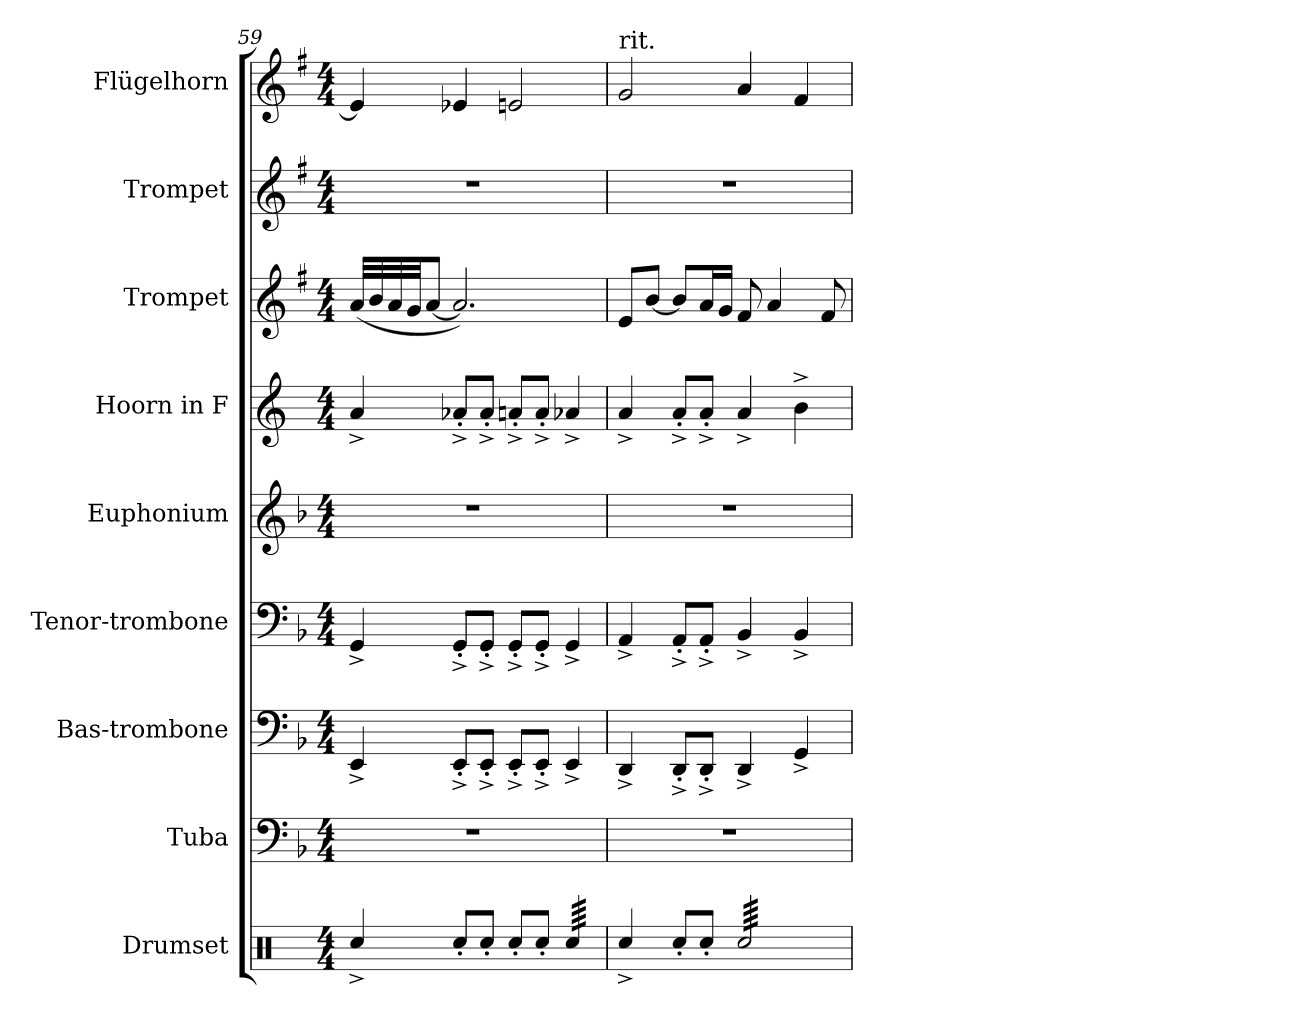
**kern	**kern	**kern	**kern	**kern	**kern	**kern	**kern	**kern
*part9	*part8	*part7	*part6	*part5	*part4	*part3	*part2	*part1
*staff9	*staff8	*staff7	*staff6	*staff5	*staff4	*staff3	*staff2	*staff1
*I"Drumset	*I"Tuba	*I"Bas-trombone	*I"Tenor-trombone	*I"Euphonium	*I"Hoorn in F	*I"Trompet	*I"Trompet	*I"Flügelhorn
*I'Drs.	*I'Tba.	*I'Bs. Tbn.	*I'T. Tbn.	*I'Euph.	*	*I'Tpt.	*I'Tpt.	*I'Flghn.
*clefX	*clefF4	*clefF4	*clefF4	*clefG2	*clefG2	*clefG2	*clefG2	*clefG2
*	*	*	*	*ITrd8c14	*ITrd4c7	*ITrd1c2	*ITrd1c2	*ITrd1c2
*k[]	*k[b-]	*k[b-]	*k[b-]	*k[b-]	*k[b-]	*k[b-]	*k[b-]	*k[b-]
*M4/4	*M4/4	*M4/4	*M4/4	*M4/4	*M4/4	*M4/4	*M4/4	*M4/4
=59	=59	=59	=59	=59	=59	=59	=59	=59
4Rcc^/	1r	4EE^/	4GG^/	1r	4d^/	(32g/LLL	1r	4d/]
.	.	.	.	.	.	32a/	.	.
.	.	.	.	.	.	32g/	.	.
.	.	.	.	.	.	32f/JJ	.	.
.	.	.	.	.	.	[8g/J	.	.
8Rcc'/L	.	8EE^'/L	8GG^'/L	.	8d-X'^/L	2.g/])	.	4d-X/
8Rcc'/J	.	8EE^'/J	8GG^'/J	.	8d-'^/J	.	.	.
8Rcc'/L	.	8EE^'/L	8GG^'/L	.	8dn^'/L	.	.	2dn/
8Rcc'/J	.	8EE^'/J	8GG^'/J	.	8d^'/J	.	.	.
*tremolo	*	*	*	*	*	*	*	*
64Rcc/LLLL	.	4EE^/	4GG^/	.	4d-X^/	.	.	.
64Rcc/	.	.	.	.	.	.	.	.
64Rcc/	.	.	.	.	.	.	.	.
64Rcc/	.	.	.	.	.	.	.	.
64Rcc/	.	.	.	.	.	.	.	.
64Rcc/	.	.	.	.	.	.	.	.
64Rcc/	.	.	.	.	.	.	.	.
64Rcc/	.	.	.	.	.	.	.	.
64Rcc/	.	.	.	.	.	.	.	.
64Rcc/	.	.	.	.	.	.	.	.
64Rcc/	.	.	.	.	.	.	.	.
64Rcc/	.	.	.	.	.	.	.	.
64Rcc/	.	.	.	.	.	.	.	.
64Rcc/	.	.	.	.	.	.	.	.
64Rcc/	.	.	.	.	.	.	.	.
64Rcc/JJJJ	.	.	.	.	.	.	.	.
*Xtremolo	*	*	*	*	*	*	*	*
!!LO:PB:g=z
=60	=60	=60	=60	=60	=60	=60	=60	=60
!	!	!	!	!	!	!	!	!LO:TX:a:t=rit.
4Rcc^/	1r	4DD^/	4AA^/	1r	4d^/	8d/L	1r	2f/
.	.	.	.	.	.	[8a/J	.	.
8Rcc'/L	.	8DD^'/L	8AA^'/L	.	8d^'/L	8a/L]	.	.
8Rcc'/J	.	8DD^'/J	8AA^'/J	.	8d^'/J	16g/L	.	.
.	.	.	.	.	.	16f/JJ	.	.
*tremolo	*	*	*	*	*	*	*	*
64Rcc/LLLL	.	4DD^/	4BB-^/	.	4d^/	8e/	.	4g/
64Rcc/	.	.	.	.	.	.	.	.
64Rcc/	.	.	.	.	.	.	.	.
64Rcc/	.	.	.	.	.	.	.	.
64Rcc/	.	.	.	.	.	.	.	.
64Rcc/	.	.	.	.	.	.	.	.
64Rcc/	.	.	.	.	.	.	.	.
64Rcc/	.	.	.	.	.	.	.	.
64Rcc/	.	.	.	.	.	4g/	.	.
64Rcc/	.	.	.	.	.	.	.	.
64Rcc/	.	.	.	.	.	.	.	.
64Rcc/	.	.	.	.	.	.	.	.
64Rcc/	.	.	.	.	.	.	.	.
64Rcc/	.	.	.	.	.	.	.	.
64Rcc/	.	.	.	.	.	.	.	.
64Rcc/	.	.	.	.	.	.	.	.
64Rcc/	.	4GG^/	4BB-^/	.	4e^\	.	.	4e/
64Rcc/	.	.	.	.	.	.	.	.
64Rcc/	.	.	.	.	.	.	.	.
64Rcc/	.	.	.	.	.	.	.	.
64Rcc/	.	.	.	.	.	.	.	.
64Rcc/	.	.	.	.	.	.	.	.
64Rcc/	.	.	.	.	.	.	.	.
64Rcc/	.	.	.	.	.	.	.	.
64Rcc/	.	.	.	.	.	8e/	.	.
64Rcc/	.	.	.	.	.	.	.	.
64Rcc/	.	.	.	.	.	.	.	.
64Rcc/	.	.	.	.	.	.	.	.
64Rcc/	.	.	.	.	.	.	.	.
64Rcc/	.	.	.	.	.	.	.	.
64Rcc/	.	.	.	.	.	.	.	.
64Rcc/JJJJ	.	.	.	.	.	.	.	.
*Xtremolo	*	*	*	*	*	*	*	*
=	=	=	=	=	=	=	=	=
*-	*-	*-	*-	*-	*-	*-	*-	*-
